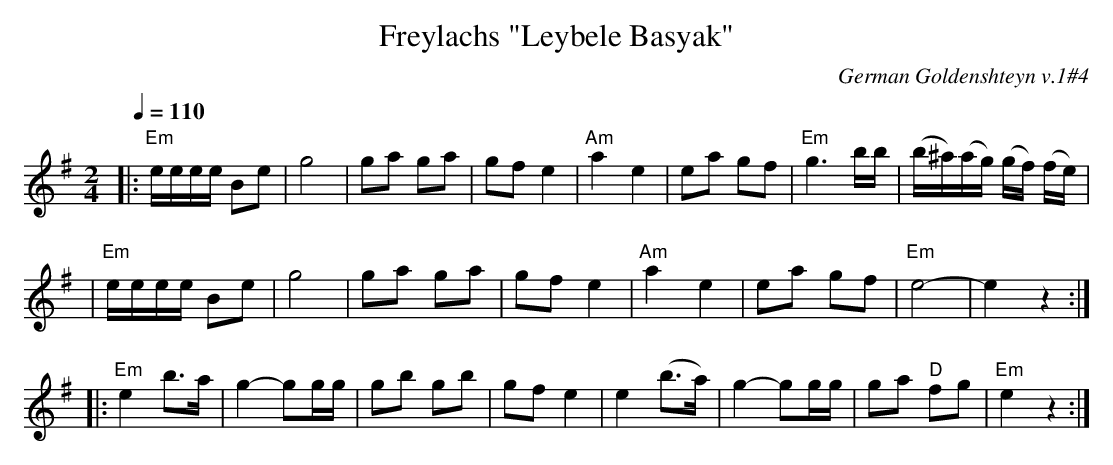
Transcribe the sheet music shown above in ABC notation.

X:1
T: Freylachs "Leybele Basyak"
O: German Goldenshteyn v.1#4
Q: 1/4=110
M: 2/4
L: 1/8
K: Em
|: "Em"e/e/e/e/ Be | g4 | ga ga | gf e2 \
| "Am"a2 e2 | ea gf | "Em"g3 b/b/ | (b/^a/)(a/g/) (g/f/) (f/e/) |
| "Em"e/e/e/e/ Be | g4 | ga ga | gf e2 \
| "Am"a2 e2 | ea gf | "Em"e4- | e2 z2 :|
|: "Em"e2 b>a | g2- gg/g/ | gb gb | gf e2 \
| e2 (b>a) | g2- gg/g/ | ga "D"fg | "Em"e2 z2 :|
